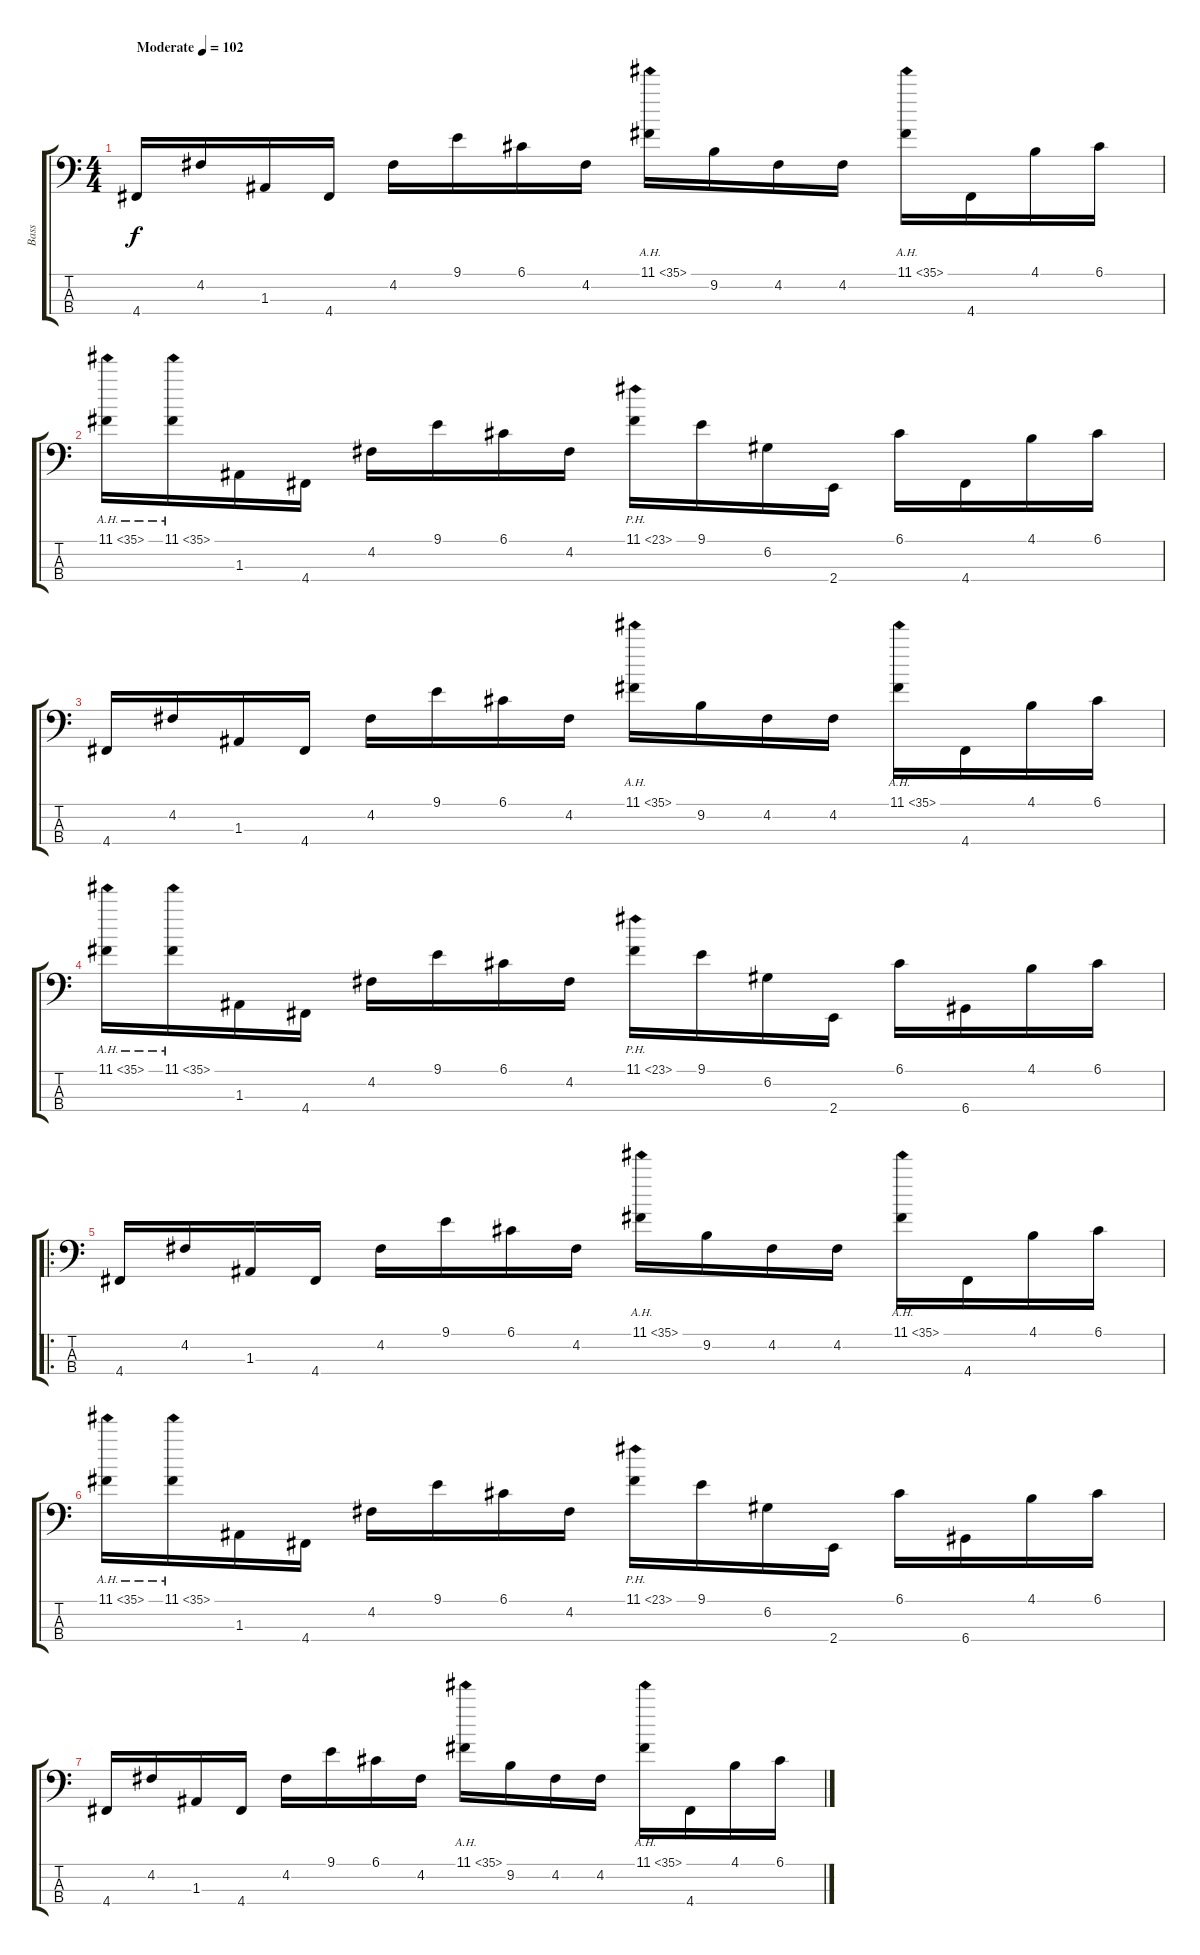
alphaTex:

\track ("Bass" "Bass") {instrument electricbassfinger}
\staff {score tabs}
\tuning (G2 D2 A1 D1) {hide}
\ts (4 4)
\tempo (102 "Moderate")
\clef f4
\ks c
4.4.16{dy f instrument electricbassfinger} 4.2.16 1.3.16 4.4.16 4.2.16 9.1.16 6.1.16 4.2.16 11.1{ah 24}.16 9.2.16 4.2.16 4.2.16 11.1{ah 24}.16 4.4.16 4.1.16 6.1.16 |
11.1{ah 24}.16 11.1{ah 24}.16 1.3.16 4.4.16 4.2.16 9.1.16 6.1.16 4.2.16 11.1{ph 12}.16 9.1.16 6.2.16 2.4.16 6.1.16 4.4.16 4.1.16 6.1.16 |
4.4.16 4.2.16 1.3.16 4.4.16 4.2.16 9.1.16 6.1.16 4.2.16 11.1{ah 24}.16 9.2.16 4.2.16 4.2.16 11.1{ah 24}.16 4.4.16 4.1.16 6.1.16 |
11.1{ah 24}.16 11.1{ah 24}.16 1.3.16 4.4.16 4.2.16 9.1.16 6.1.16 4.2.16 11.1{ph 12}.16 9.1.16 6.2.16 2.4.16 6.1.16 6.4.16 4.1.16 6.1.16 |
\ro
4.4.16 4.2.16 1.3.16 4.4.16 4.2.16 9.1.16 6.1.16 4.2.16 11.1{ah 24}.16 9.2.16 4.2.16 4.2.16 11.1{ah 24}.16 4.4.16 4.1.16 6.1.16 |
11.1{ah 24}.16 11.1{ah 24}.16 1.3.16 4.4.16 4.2.16 9.1.16 6.1.16 4.2.16 11.1{ph 12}.16 9.1.16 6.2.16 2.4.16 6.1.16 6.4.16 4.1.16 6.1.16 |
4.4.16 4.2.16 1.3.16 4.4.16 4.2.16 9.1.16 6.1.16 4.2.16 11.1{ah 24}.16 9.2.16 4.2.16 4.2.16 11.1{ah 24}.16 4.4.16 4.1.16 6.1.16
